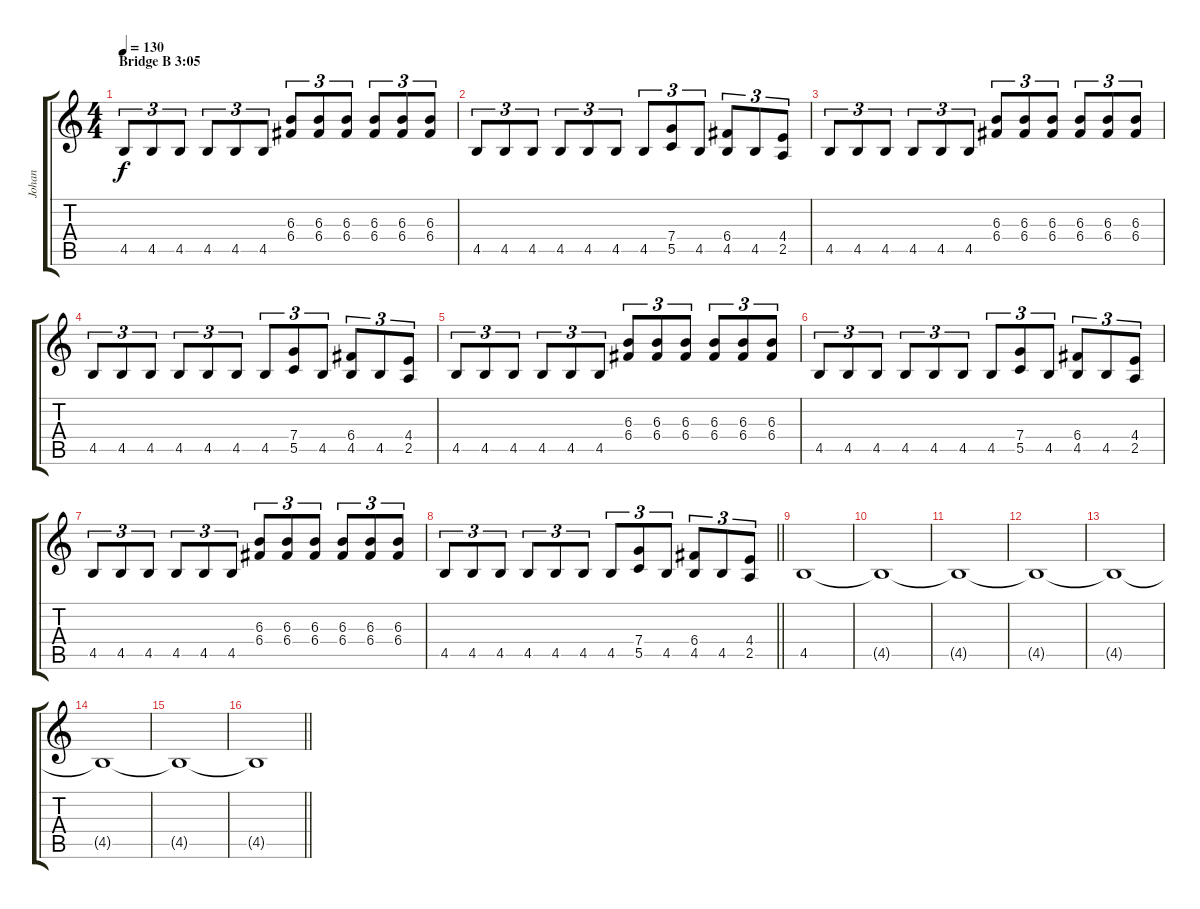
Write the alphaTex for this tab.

\track ("Johan" "Johan") {instrument distortionguitar}
\staff {score tabs}
\tuning (D4 A3 F3 C3 G2 D2) {hide}
\ts (4 4)
\section ("" "Bridge B 3:05")
\tempo 130
\clef g2
\ks c
4.5.8{tu (3 2) dy f} 4.5.8{tu (3 2)} 4.5.8{tu (3 2)} 4.5.8{tu (3 2)} 4.5.8{tu (3 2)} 4.5.8{tu (3 2)} (6.3 6.4).8{tu (3 2)} (6.3 6.4).8{tu (3 2)} (6.3 6.4).8{tu (3 2)} (6.3 6.4).8{tu (3 2)} (6.3 6.4).8{tu (3 2)} (6.3 6.4).8{tu (3 2)} |
4.5.8{tu (3 2)} 4.5.8{tu (3 2)} 4.5.8{tu (3 2)} 4.5.8{tu (3 2)} 4.5.8{tu (3 2)} 4.5.8{tu (3 2)} 4.5.8{tu (3 2)} (7.4 5.5).8{tu (3 2)} 4.5.8{tu (3 2)} (6.4 4.5).8{tu (3 2)} 4.5.8{tu (3 2)} (4.4 2.5).8{tu (3 2)} |
4.5.8{tu (3 2)} 4.5.8{tu (3 2)} 4.5.8{tu (3 2)} 4.5.8{tu (3 2)} 4.5.8{tu (3 2)} 4.5.8{tu (3 2)} (6.3 6.4).8{tu (3 2)} (6.3 6.4).8{tu (3 2)} (6.3 6.4).8{tu (3 2)} (6.3 6.4).8{tu (3 2)} (6.3 6.4).8{tu (3 2)} (6.3 6.4).8{tu (3 2)} |
4.5.8{tu (3 2)} 4.5.8{tu (3 2)} 4.5.8{tu (3 2)} 4.5.8{tu (3 2)} 4.5.8{tu (3 2)} 4.5.8{tu (3 2)} 4.5.8{tu (3 2)} (7.4 5.5).8{tu (3 2)} 4.5.8{tu (3 2)} (6.4 4.5).8{tu (3 2)} 4.5.8{tu (3 2)} (4.4 2.5).8{tu (3 2)} |
4.5.8{tu (3 2)} 4.5.8{tu (3 2)} 4.5.8{tu (3 2)} 4.5.8{tu (3 2)} 4.5.8{tu (3 2)} 4.5.8{tu (3 2)} (6.3 6.4).8{tu (3 2)} (6.3 6.4).8{tu (3 2)} (6.3 6.4).8{tu (3 2)} (6.3 6.4).8{tu (3 2)} (6.3 6.4).8{tu (3 2)} (6.3 6.4).8{tu (3 2)} |
4.5.8{tu (3 2)} 4.5.8{tu (3 2)} 4.5.8{tu (3 2)} 4.5.8{tu (3 2)} 4.5.8{tu (3 2)} 4.5.8{tu (3 2)} 4.5.8{tu (3 2)} (7.4 5.5).8{tu (3 2)} 4.5.8{tu (3 2)} (6.4 4.5).8{tu (3 2)} 4.5.8{tu (3 2)} (4.4 2.5).8{tu (3 2)} |
4.5.8{tu (3 2)} 4.5.8{tu (3 2)} 4.5.8{tu (3 2)} 4.5.8{tu (3 2)} 4.5.8{tu (3 2)} 4.5.8{tu (3 2)} (6.3 6.4).8{tu (3 2)} (6.3 6.4).8{tu (3 2)} (6.3 6.4).8{tu (3 2)} (6.3 6.4).8{tu (3 2)} (6.3 6.4).8{tu (3 2)} (6.3 6.4).8{tu (3 2)} |
\barLineRight lightlight
4.5.8{tu (3 2)} 4.5.8{tu (3 2)} 4.5.8{tu (3 2)} 4.5.8{tu (3 2)} 4.5.8{tu (3 2)} 4.5.8{tu (3 2)} 4.5.8{tu (3 2)} (7.4 5.5).8{tu (3 2)} 4.5.8{tu (3 2)} (6.4 4.5).8{tu (3 2)} 4.5.8{tu (3 2)} (4.4 2.5).8{tu (3 2)} |
4.5.1 |
4.5{t}.1 |
4.5{t}.1 |
4.5{t}.1 |
4.5{t}.1 |
4.5{t}.1{volume 13} |
4.5{t}.1 |
\barLineRight lightlight
4.5{t}.1
